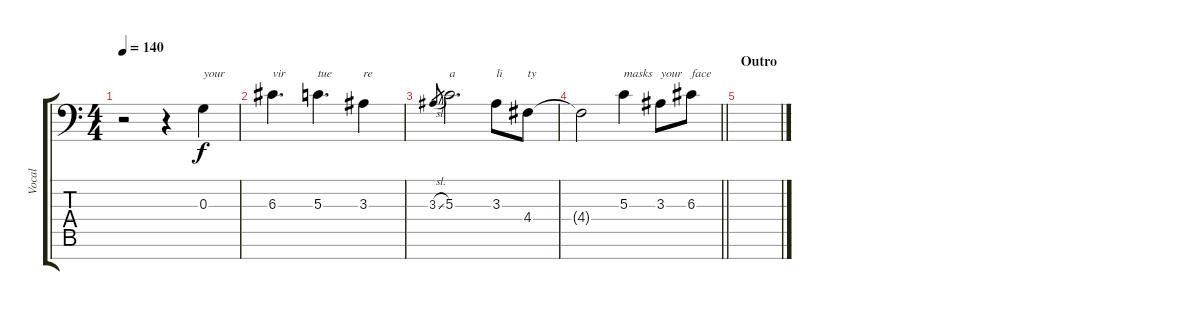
\track ("Vocal" "Vocal") {instrument tenorsax}
\staff {score tabs}
\tuning (E4 B3 G3 D3 A2 E2 C-1) {hide}
\ts (4 4)
\tempo 140
\clef f4
\ks c
r.2{dy f} r.4 0.3.4{txt "your"} |
6.3.4{d txt "vir"} 5.3.4{d txt "tue"} 3.3.4{txt "re"} |
3.3{sl}.8{gr} 5.3.2{d txt "a"} 3.3.8{txt "li"} 4.4.8{txt "ty"} |
\barLineRight lightlight
4.4{t}.2 5.3.4{txt "masks"} 3.3.8{txt "your"} 6.3.8{txt "face"} |
\section ("" "Outro")
